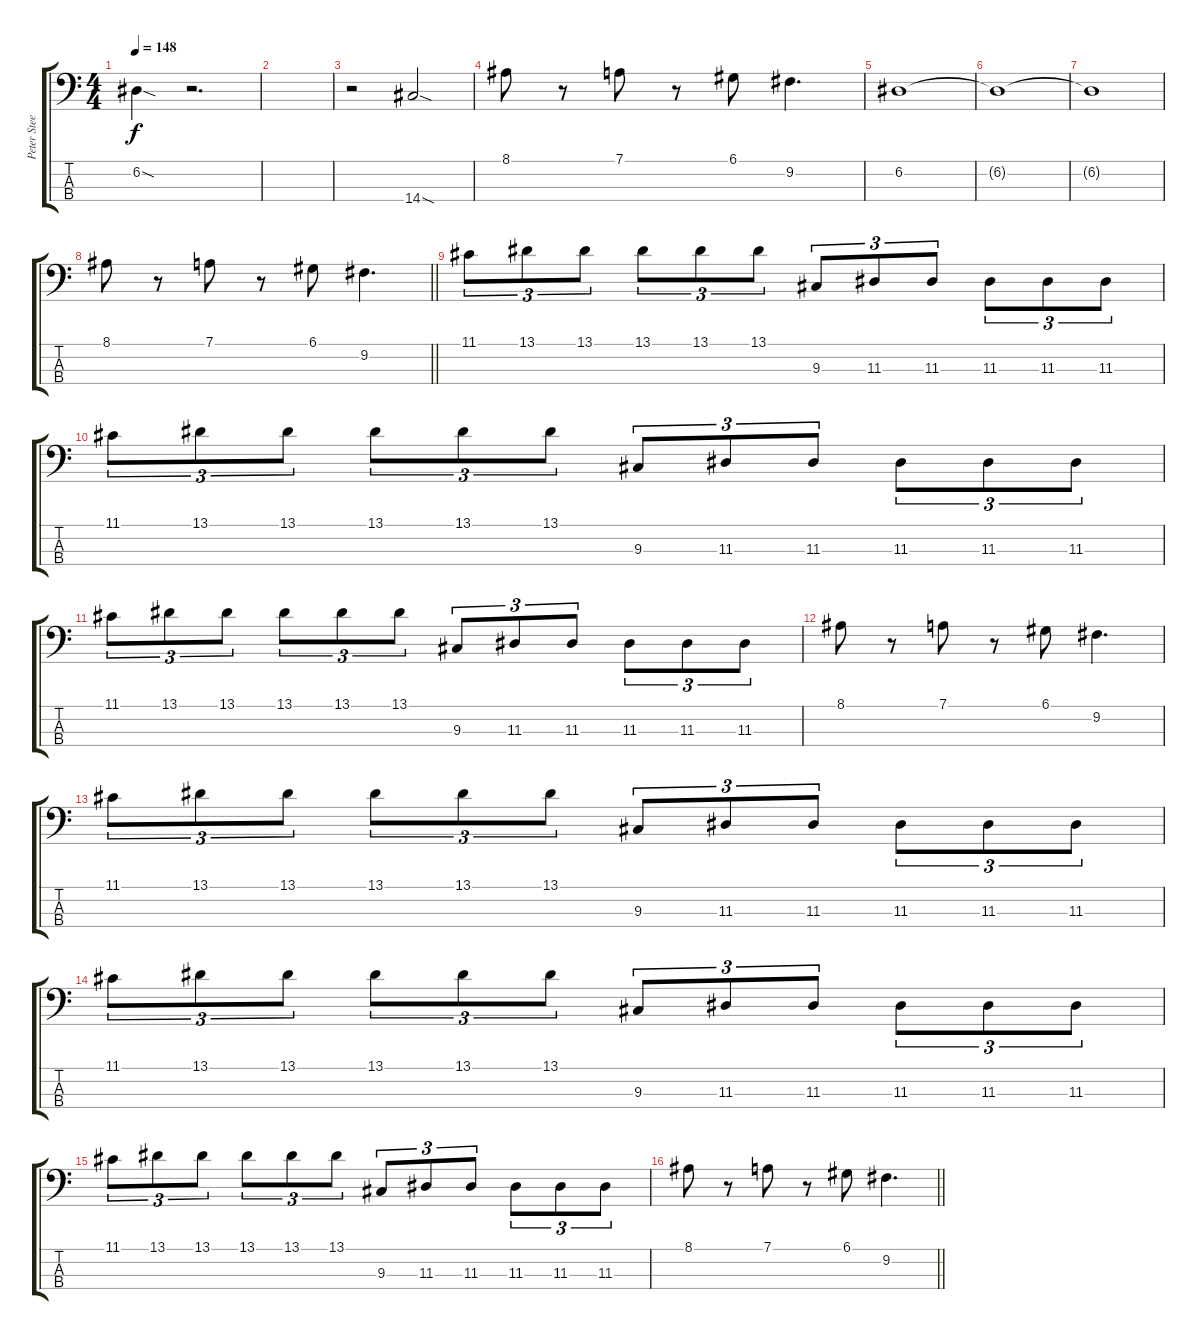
\track ("Peter Steele" "Peter Stee") {instrument electricbasspick}
\staff {score tabs}
\tuning (D2 A1 E1 B0) {hide}
\ts (4 4)
\section ("" "")
\tempo 148
\clef f4
\ks c
6.2{sod}.4{dy f} r.2{d} |
|
r.2 14.4{sod}.2 |
8.1.8 r.8 7.1.8 r.8 6.1.8 9.2.4{d} |
6.2.1 |
6.2{t}.1 |
6.2{t}.1 |
\barLineRight lightlight
8.1.8 r.8 7.1.8 r.8 6.1.8 9.2.4{d} |
\section ("" "")
11.1.8{tu (3 2)} 13.1.8{tu (3 2)} 13.1.8{tu (3 2)} 13.1.8{tu (3 2)} 13.1.8{tu (3 2)} 13.1.8{tu (3 2)} 9.3.8{tu (3 2)} 11.3.8{tu (3 2)} 11.3.8{tu (3 2)} 11.3.8{tu (3 2)} 11.3.8{tu (3 2)} 11.3.8{tu (3 2)} |
11.1.8{tu (3 2)} 13.1.8{tu (3 2)} 13.1.8{tu (3 2)} 13.1.8{tu (3 2)} 13.1.8{tu (3 2)} 13.1.8{tu (3 2)} 9.3.8{tu (3 2)} 11.3.8{tu (3 2)} 11.3.8{tu (3 2)} 11.3.8{tu (3 2)} 11.3.8{tu (3 2)} 11.3.8{tu (3 2)} |
11.1.8{tu (3 2)} 13.1.8{tu (3 2)} 13.1.8{tu (3 2)} 13.1.8{tu (3 2)} 13.1.8{tu (3 2)} 13.1.8{tu (3 2)} 9.3.8{tu (3 2)} 11.3.8{tu (3 2)} 11.3.8{tu (3 2)} 11.3.8{tu (3 2)} 11.3.8{tu (3 2)} 11.3.8{tu (3 2)} |
8.1.8 r.8 7.1.8 r.8 6.1.8 9.2.4{d} |
11.1.8{tu (3 2)} 13.1.8{tu (3 2)} 13.1.8{tu (3 2)} 13.1.8{tu (3 2)} 13.1.8{tu (3 2)} 13.1.8{tu (3 2)} 9.3.8{tu (3 2)} 11.3.8{tu (3 2)} 11.3.8{tu (3 2)} 11.3.8{tu (3 2)} 11.3.8{tu (3 2)} 11.3.8{tu (3 2)} |
11.1.8{tu (3 2)} 13.1.8{tu (3 2)} 13.1.8{tu (3 2)} 13.1.8{tu (3 2)} 13.1.8{tu (3 2)} 13.1.8{tu (3 2)} 9.3.8{tu (3 2)} 11.3.8{tu (3 2)} 11.3.8{tu (3 2)} 11.3.8{tu (3 2)} 11.3.8{tu (3 2)} 11.3.8{tu (3 2)} |
11.1.8{tu (3 2)} 13.1.8{tu (3 2)} 13.1.8{tu (3 2)} 13.1.8{tu (3 2)} 13.1.8{tu (3 2)} 13.1.8{tu (3 2)} 9.3.8{tu (3 2)} 11.3.8{tu (3 2)} 11.3.8{tu (3 2)} 11.3.8{tu (3 2)} 11.3.8{tu (3 2)} 11.3.8{tu (3 2)} |
\barLineRight lightlight
8.1.8 r.8 7.1.8 r.8 6.1.8 9.2.4{d}
